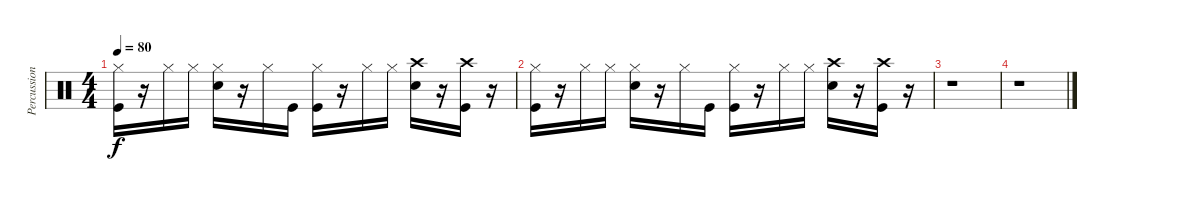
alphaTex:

\track ("Percussion" "Percussion") {instrument percussion}
\staff {score}
\articulation defaults
\ts (4 4)
\tempo 80
\clef neutral
\ks c
("Kick (hit)" "Hi-Hat (closed)").16{dy f} r.16 "Hi-Hat (closed)".16 "Hi-Hat (closed)".16 ("Snare (hit) 2" "Hi-Hat (closed)").16 r.16 "Hi-Hat (closed)".16 "Kick (hit)".16 ("Kick (hit)" "Hi-Hat (closed)").16 r.16 "Hi-Hat (closed)".16 "Hi-Hat (closed)".16 ("Crash high (hit)" "Snare (hit) 2").16 r.16 ("Kick (hit)" "Crash high (hit)").16 r.16 |
("Kick (hit)" "Hi-Hat (closed)").16 r.16 "Hi-Hat (closed)".16 "Hi-Hat (closed)".16 ("Snare (hit) 2" "Hi-Hat (closed)").16 r.16 "Hi-Hat (closed)".16 "Kick (hit)".16 ("Kick (hit)" "Hi-Hat (closed)").16 r.16 "Hi-Hat (closed)".16 "Hi-Hat (closed)".16 ("Crash high (hit)" "Snare (hit) 2").16 r.16 ("Kick (hit)" "Crash high (hit)").16 r.16 |
r.1 |
r.1
